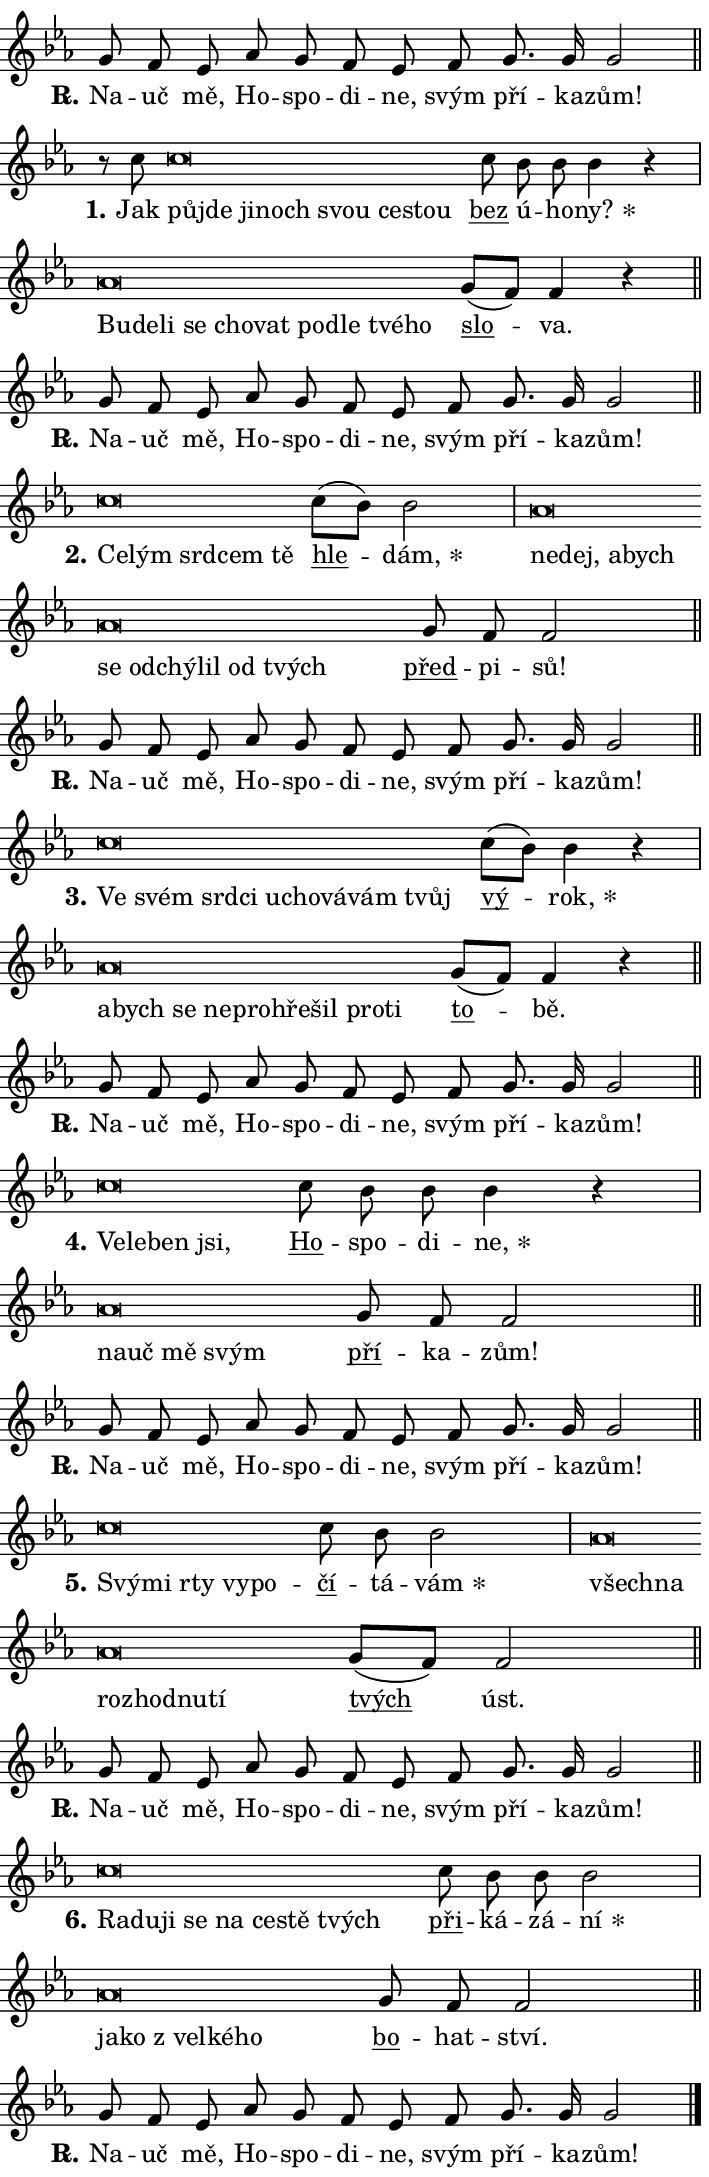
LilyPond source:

\version "2.24.0"
\header { tagline = "" }
\paper {
  indent = 0\cm
  top-margin = 0\cm
  right-margin = 0.13\cm % to fit lyric hyphens
  bottom-margin = 0\cm
  left-margin = 0\cm
  paper-width = 12\cm
  page-breaking = #ly:one-page-breaking
  system-system-spacing.basic-distance = #11
  score-system-spacing.basic-distance = #11
  ragged-last = ##f
}


%% Author: Thomas Morley
%% https://lists.gnu.org/archive/html/lilypond-user/2020-05/msg00002.html
#(define (line-position grob)
"Returns position of @var[grob} in current system:
   @code{'start}, if at first time-step
   @code{'end}, if at last time-step
   @code{'middle} otherwise
"
  (let* ((col (ly:item-get-column grob))
         (ln (ly:grob-object col 'left-neighbor))
         (rn (ly:grob-object col 'right-neighbor))
         (col-to-check-left (if (ly:grob? ln) ln col))
         (col-to-check-right (if (ly:grob? rn) rn col))
         (break-dir-left
           (and
             (ly:grob-property col-to-check-left 'non-musical #f)
             (ly:item-break-dir col-to-check-left)))
         (break-dir-right
           (and
             (ly:grob-property col-to-check-right 'non-musical #f)
             (ly:item-break-dir col-to-check-right))))
        (cond ((eqv? 1 break-dir-left) 'start)
              ((eqv? -1 break-dir-right) 'end)
              (else 'middle))))

#(define (tranparent-at-line-position vctor)
  (lambda (grob)
  "Relying on @code{line-position} select the relevant enry from @var{vctor}.
Used to determine transparency,"
    (case (line-position grob)
      ((end) (not (vector-ref vctor 0)))
      ((middle) (not (vector-ref vctor 1)))
      ((start) (not (vector-ref vctor 2))))))

noteHeadBreakVisibility =
#(define-music-function (break-visibility)(vector?)
"Makes @code{NoteHead}s transparent relying on @var{break-visibility}"
#{
  \override NoteHead.transparent =
    #(tranparent-at-line-position break-visibility)
#})

#(define delete-ledgers-for-transparent-note-heads
  (lambda (grob)
    "Reads whether a @code{NoteHead} is transparent.
If so this @code{NoteHead} is removed from @code{'note-heads} from
@var{grob}, which is supposed to be @code{LedgerLineSpanner}.
As a result ledgers are not printed for this @code{NoteHead}"
    (let* ((nhds-array (ly:grob-object grob 'note-heads))
           (nhds-list
             (if (ly:grob-array? nhds-array)
                 (ly:grob-array->list nhds-array)
                 '()))
           ;; Relies on the transparent-property being done before
           ;; Staff.LedgerLineSpanner.after-line-breaking is executed.
           ;; This is fragile ...
           (to-keep
             (remove
               (lambda (nhd)
                 (ly:grob-property nhd 'transparent #f))
               nhds-list)))
      ;; TODO find a better method to iterate over grob-arrays, similiar
      ;; to filter/remove etc for lists
      ;; For now rebuilt from scratch
      (set! (ly:grob-object grob 'note-heads)  '())
      (for-each
        (lambda (nhd)
          (ly:pointer-group-interface::add-grob grob 'note-heads nhd))
        to-keep))))

squashNotes = {
  \override NoteHead.X-extent = #'(-0.2 . 0.2)
  \override NoteHead.Y-extent = #'(-0.75 . 0)
  \override NoteHead.stencil =
    #(lambda (grob)
       (let ((pos (ly:grob-property grob 'staff-position)))
         (begin
           (if (< pos -7) (display "ERROR: Lower brevis then expected\n") (display ""))
           (if (<= pos -6) ly:text-interface::print ly:note-head::print))))
}
unSquashNotes = {
  \revert NoteHead.X-extent
  \revert NoteHead.Y-extent
  \revert NoteHead.stencil
}

hideNotes = \noteHeadBreakVisibility #begin-of-line-visible
unHideNotes = \noteHeadBreakVisibility #all-visible

% work-around for resetting accidentals
% https://lilypond.org/doc/v2.23/Documentation/notation/displaying-rhythms#unmetered-music
cadenzaMeasure = {
  \cadenzaOff
  \partial 1024 s1024
  \cadenzaOn
}

#(define-markup-command (accent layout props text) (markup?)
  "Underline accented syllable"
  (interpret-markup layout props
    #{\markup \override #'(offset . 4.3) \underline { #text }#}))

responsum = \markup \concat {
  "R" \hspace #-1.05 \path #0.1 #'((moveto 0 0.07) (lineto 0.9 0.8)) \hspace #0.05 "."
}

spaceSize = #0.6828661417322834 % exact space size for TeX Gyre Schola

\layout {
  \context {
    \Staff
    \remove "Time_signature_engraver"
    \override LedgerLineSpanner.after-line-breaking = #delete-ledgers-for-transparent-note-heads
  }
  \context {
    \Lyrics {
      \override LyricSpace.minimum-distance = \spaceSize
      \override LyricText.font-name = #"TeX Gyre Schola"
      \override LyricText.font-size = 1
      \override StanzaNumber.font-name = #"TeX Gyre Schola Bold"
      \override StanzaNumber.font-size = 1
    }
  }
  \context {
    \Score 
    \override NoteHead.text =
      #(lambda (grob) 
        (let ((pos (ly:grob-property grob 'staff-position)))
          #{\markup {
            \combine
              \halign #-0.55 \raise #(if (= pos -6) 0 0.5) \override #'(thickness . 2) \draw-line #'(3.2 . 0)
              \musicglyph "noteheads.sM1"
          }#}))
  }
}

% magnetic-lyrics.ily
%
%   written by
%     Jean Abou Samra <jean@abou-samra.fr>
%     Werner Lemberg <wl@gnu.org>
%
%   adapted by
%     Jiri Hon <jiri.hon@gmail.com>
%
% Version 2022-Apr-15

% https://www.mail-archive.com/lilypond-user@gnu.org/msg149350.html

#(define (Left_hyphen_pointer_engraver context)
   "Collect syllable-hyphen-syllable occurrences in lyrics and store
them in properties.  This engraver only looks to the left.  For
example, if the lyrics input is @code{foo -- bar}, it does the
following.

@itemize @bullet
@item
Set the @code{text} property of the @code{LyricHyphen} grob between
@q{foo} and @q{bar} to @code{foo}.

@item
Set the @code{left-hyphen} property of the @code{LyricText} grob with
text @q{foo} to the @code{LyricHyphen} grob between @q{foo} and
@q{bar}.
@end itemize

Use this auxiliary engraver in combination with the
@code{lyric-@/text::@/apply-@/magnetic-@/offset!} hook."
   (let ((hyphen #f)
         (text #f))
     (make-engraver
      (acknowledgers
       ((lyric-syllable-interface engraver grob source-engraver)
        (set! text grob)))
      (end-acknowledgers
       ((lyric-hyphen-interface engraver grob source-engraver)
        ;(when (not (grob::has-interface grob 'lyric-space-interface))
          (set! hyphen grob)));)
      ((stop-translation-timestep engraver)
       (when (and text hyphen)
         (ly:grob-set-object! text 'left-hyphen hyphen))
       (set! text #f)
       (set! hyphen #f)))))

#(define (lyric-text::apply-magnetic-offset! grob)
   "If the space between two syllables is less than the value in
property @code{LyricText@/.details@/.squash-threshold}, move the right
syllable to the left so that it gets concatenated with the left
syllable.

Use this function as a hook for
@code{LyricText@/.after-@/line-@/breaking} if the
@code{Left_@/hyphen_@/pointer_@/engraver} is active."
   (let ((hyphen (ly:grob-object grob 'left-hyphen #f)))
     (when hyphen
       (let ((left-text (ly:spanner-bound hyphen LEFT)))
         (when (grob::has-interface left-text 'lyric-syllable-interface)
           (let* ((common (ly:grob-common-refpoint grob left-text X))
                  (this-x-ext (ly:grob-extent grob common X))
                  (left-x-ext
                   (begin
                     ;; Trigger magnetism for left-text.
                     (ly:grob-property left-text 'after-line-breaking)
                     (ly:grob-extent left-text common X)))
                  ;; `delta` is the gap width between two syllables.
                  (delta (- (interval-start this-x-ext)
                            (interval-end left-x-ext)))
                  (details (ly:grob-property grob 'details))
                  (threshold (assoc-get 'squash-threshold details 0.2)))
             (when (< delta threshold)
               (let* (;; We have to manipulate the input text so that
                      ;; ligatures crossing syllable boundaries are not
                      ;; disabled.  For languages based on the Latin
                      ;; script this is essentially a beautification.
                      ;; However, for non-Western scripts it can be a
                      ;; necessity.
                      (lt (ly:grob-property left-text 'text))
                      (rt (ly:grob-property grob 'text))
                      (is-space (grob::has-interface hyphen 'lyric-space-interface))
                      (space (if is-space " " ""))
                      (extra-delta (if is-space spaceSize 0))
                      ;; Append new syllable.
                      (ltrt-space (if (and (string? lt) (string? rt))
                                (string-append lt space rt)
                                (make-concat-markup (list lt space rt))))
                      ;; Right-align `ltrt` to the right side.
                      (ltrt-space-markup (grob-interpret-markup
                               grob
                               (make-translate-markup
                                (cons (interval-length this-x-ext) 0)
                                (make-right-align-markup ltrt-space)))))
                 (begin
                   ;; Don't print `left-text`.
                   (ly:grob-set-property! left-text 'stencil #f)
                   ;; Set text and stencil (which holds all collected
                   ;; syllables so far) and shift it to the left.
                   (ly:grob-set-property! grob 'text ltrt-space)
                   (ly:grob-set-property! grob 'stencil ltrt-space-markup)
                   (ly:grob-translate-axis! grob (- (- delta extra-delta)) X))))))))))


#(define (lyric-hyphen::displace-bounds-first grob)
   ;; Make very sure this callback isn't triggered too early.
   (let ((left (ly:spanner-bound grob LEFT))
         (right (ly:spanner-bound grob RIGHT)))
     (ly:grob-property left 'after-line-breaking)
     (ly:grob-property right 'after-line-breaking)
     (ly:lyric-hyphen::print grob)))

squashThreshold = #0.4

\layout {
  \context {
    \Lyrics
    \consists #Left_hyphen_pointer_engraver
    \override LyricText.after-line-breaking =
      #lyric-text::apply-magnetic-offset!
    \override LyricHyphen.stencil = #lyric-hyphen::displace-bounds-first
    \override LyricText.details.squash-threshold = \squashThreshold
    \override LyricHyphen.minimum-distance = 0
    \override LyricHyphen.minimum-length = \squashThreshold
  }
}

squashText = \override LyricText.details.squash-threshold = 9999
unSquashText = \override LyricText.details.squash-threshold = \squashThreshold

leftText = \override LyricText.self-alignment-X = #LEFT
unLeftText = \revert LyricText.self-alignment-X

starOffset = #(lambda (grob) 
                (let ((x_offset (ly:self-alignment-interface::aligned-on-x-parent grob)))
                  (if (= x_offset 0) 0 (+ x_offset 1.2))))

star = #(define-music-function (syllable)(string?)
"Append star separator at the end of a syllable"
#{
  \once \override LyricText.X-offset = #starOffset
  \lyricmode { \markup {
    #syllable
    \override #'((font-name . "TeX Gyre Schola Bold")) \hspace #0.2 \lower #0.65 \larger "*"
  } }
#})

starAccent = #(define-music-function (syllable)(string?)
"Append star separator at the end of a syllable and make accent"
#{
  \once \override LyricText.X-offset = #starOffset
  \lyricmode { \markup {
    \accent #syllable
    \override #'((font-name . "TeX Gyre Schola Bold")) \hspace #0.2 \lower #0.65 \larger "*"
  } }
#})

breath = #(define-music-function (syllable)(string?)
"Append breathing indicator at the end of a syllable"
#{
  \lyricmode { \markup { #syllable "+" } }
#})

optionalBreath = #(define-music-function (syllable)(string?)
"Append optional breathing indicator at the end of a syllable"
#{
  \lyricmode { \markup { #syllable "(+)" } }
#})


\score {
    <<
        \new Voice = "melody" { \cadenzaOn \key es \major \relative { g'8 f es as g f \bar "" es f g8. g16 g2 \cadenzaMeasure \bar "||" \break } }
        \new Lyrics \lyricsto "melody" { \lyricmode { \set stanza = \responsum
Na -- uč mě, Ho -- spo -- di -- ne, svým pří -- ka -- zům! } }
    >>
    \layout {}
}

\score {
    <<
        \new Voice = "melody" { \cadenzaOn \key es \major \relative { r8 c''8 \squashNotes c\breve*1/16 \hideNotes \breve*1/16 \bar "" \breve*1/16 \bar "" \breve*1/16 \bar "" \breve*1/16 \bar "" \breve*1/16 \breve*1/16 \bar "" \unHideNotes \unSquashNotes \bar "" c8 bes bes bes4 r \cadenzaMeasure \bar "|" \squashNotes as\breve*1/16 \hideNotes \breve*1/16 \bar "" \breve*1/16 \bar "" \breve*1/16 \bar "" \breve*1/16 \bar "" \breve*1/16 \bar "" \breve*1/16 \bar "" \breve*1/16 \bar "" \breve*1/16 \breve*1/16 \bar "" \unHideNotes \unSquashNotes \bar "" g8[( f)] f4 r \cadenzaMeasure \bar "||" \break } }
        \new Lyrics \lyricsto "melody" { \lyricmode { \set stanza = "1."
Jak \leftText půj -- \squashText de ji -- noch svou ce -- stou \unLeftText \unSquashText \markup \accent bez ú -- ho -- \star ny? \leftText Bu -- \squashText de -- li se cho -- vat po -- dle tvé -- ho \unLeftText \unSquashText \markup \accent slo -- va. } }
    >>
    \layout {}
}

\score {
    <<
        \new Voice = "melody" { \cadenzaOn \key es \major \relative { g'8 f es as g f \bar "" es f g8. g16 g2 \cadenzaMeasure \bar "||" \break } }
        \new Lyrics \lyricsto "melody" { \lyricmode { \set stanza = \responsum
Na -- uč mě, Ho -- spo -- di -- ne, svým pří -- ka -- zům! } }
    >>
    \layout {}
}

\score {
    <<
        \new Voice = "melody" { \cadenzaOn \key es \major \relative { \squashNotes c''\breve*1/16 \hideNotes \breve*1/16 \bar "" \breve*1/16 \bar "" \breve*1/16 \breve*1/16 \bar "" \unHideNotes \unSquashNotes \bar "" c8[( bes)] bes2 \cadenzaMeasure \bar "|" \squashNotes as\breve*1/16 \hideNotes \breve*1/16 \bar "" \breve*1/16 \bar "" \breve*1/16 \bar "" \breve*1/16 \bar "" \breve*1/16 \bar "" \breve*1/16 \bar "" \breve*1/16 \bar "" \breve*1/16 \breve*1/16 \bar "" \unHideNotes \unSquashNotes \bar "" g8 f f2 \cadenzaMeasure \bar "||" \break } }
        \new Lyrics \lyricsto "melody" { \lyricmode { \set stanza = "2."
\leftText Ce -- \squashText lým srd -- cem tě \unLeftText \unSquashText \markup \accent hle -- \star dám, \leftText ne -- \squashText dej, a -- bych se od -- chý -- lil od tvých \unLeftText \unSquashText \markup \accent před -- pi -- sů! } }
    >>
    \layout {}
}

\score {
    <<
        \new Voice = "melody" { \cadenzaOn \key es \major \relative { g'8 f es as g f \bar "" es f g8. g16 g2 \cadenzaMeasure \bar "||" \break } }
        \new Lyrics \lyricsto "melody" { \lyricmode { \set stanza = \responsum
Na -- uč mě, Ho -- spo -- di -- ne, svým pří -- ka -- zům! } }
    >>
    \layout {}
}

\score {
    <<
        \new Voice = "melody" { \cadenzaOn \key es \major \relative { \squashNotes c''\breve*1/16 \hideNotes \breve*1/16 \bar "" \breve*1/16 \bar "" \breve*1/16 \bar "" \breve*1/16 \bar "" \breve*1/16 \bar "" \breve*1/16 \bar "" \breve*1/16 \breve*1/16 \bar "" \unHideNotes \unSquashNotes \bar "" c8[( bes)] bes4 r \cadenzaMeasure \bar "|" \squashNotes as\breve*1/16 \hideNotes \breve*1/16 \bar "" \breve*1/16 \bar "" \breve*1/16 \bar "" \breve*1/16 \bar "" \breve*1/16 \bar "" \breve*1/16 \bar "" \breve*1/16 \breve*1/16 \bar "" \unHideNotes \unSquashNotes \bar "" g8[( f)] f4 r \cadenzaMeasure \bar "||" \break } }
        \new Lyrics \lyricsto "melody" { \lyricmode { \set stanza = "3."
\leftText Ve \squashText svém srd -- ci u -- cho -- vá -- vám tvůj \unLeftText \unSquashText \markup \accent vý -- \star rok, \leftText a -- \squashText bych se ne -- pro -- hře -- šil pro -- ti \unLeftText \unSquashText \markup \accent to -- bě. } }
    >>
    \layout {}
}

\score {
    <<
        \new Voice = "melody" { \cadenzaOn \key es \major \relative { g'8 f es as g f \bar "" es f g8. g16 g2 \cadenzaMeasure \bar "||" \break } }
        \new Lyrics \lyricsto "melody" { \lyricmode { \set stanza = \responsum
Na -- uč mě, Ho -- spo -- di -- ne, svým pří -- ka -- zům! } }
    >>
    \layout {}
}

\score {
    <<
        \new Voice = "melody" { \cadenzaOn \key es \major \relative { \squashNotes c''\breve*1/16 \hideNotes \breve*1/16 \bar "" \breve*1/16 \breve*1/16 \bar "" \unHideNotes \unSquashNotes \bar "" c8 bes bes bes4 r \cadenzaMeasure \bar "|" \squashNotes as\breve*1/16 \hideNotes \breve*1/16 \bar "" \breve*1/16 \breve*1/16 \bar "" \unHideNotes \unSquashNotes \bar "" g8 f f2 \cadenzaMeasure \bar "||" \break } }
        \new Lyrics \lyricsto "melody" { \lyricmode { \set stanza = "4."
\leftText Ve -- \squashText le -- ben jsi, \unLeftText \unSquashText \markup \accent Ho -- spo -- di -- \star ne, \leftText na -- \squashText uč mě svým \unLeftText \unSquashText \markup \accent pří -- ka -- zům! } }
    >>
    \layout {}
}

\score {
    <<
        \new Voice = "melody" { \cadenzaOn \key es \major \relative { g'8 f es as g f \bar "" es f g8. g16 g2 \cadenzaMeasure \bar "||" \break } }
        \new Lyrics \lyricsto "melody" { \lyricmode { \set stanza = \responsum
Na -- uč mě, Ho -- spo -- di -- ne, svým pří -- ka -- zům! } }
    >>
    \layout {}
}

\score {
    <<
        \new Voice = "melody" { \cadenzaOn \key es \major \relative { \squashNotes c''\breve*1/16 \hideNotes \breve*1/16 \bar "" \breve*1/16 \bar "" \breve*1/16 \breve*1/16 \bar "" \unHideNotes \unSquashNotes \bar "" c8 bes bes2 \cadenzaMeasure \bar "|" \squashNotes as\breve*1/16 \hideNotes \breve*1/16 \bar "" \breve*1/16 \bar "" \breve*1/16 \bar "" \breve*1/16 \breve*1/16 \bar "" \unHideNotes \unSquashNotes \bar "" g8[( f)] f2 \cadenzaMeasure \bar "||" \break } }
        \new Lyrics \lyricsto "melody" { \lyricmode { \set stanza = "5."
\leftText Svý -- \squashText mi rty vy -- po -- \unLeftText \unSquashText \markup \accent čí -- tá -- \star vám \leftText všech -- \squashText na roz -- hod -- nu -- tí \unLeftText \unSquashText \markup \accent tvých úst. } }
    >>
    \layout {}
}

\score {
    <<
        \new Voice = "melody" { \cadenzaOn \key es \major \relative { g'8 f es as g f \bar "" es f g8. g16 g2 \cadenzaMeasure \bar "||" \break } }
        \new Lyrics \lyricsto "melody" { \lyricmode { \set stanza = \responsum
Na -- uč mě, Ho -- spo -- di -- ne, svým pří -- ka -- zům! } }
    >>
    \layout {}
}

\score {
    <<
        \new Voice = "melody" { \cadenzaOn \key es \major \relative { \squashNotes c''\breve*1/16 \hideNotes \breve*1/16 \bar "" \breve*1/16 \bar "" \breve*1/16 \bar "" \breve*1/16 \bar "" \breve*1/16 \bar "" \breve*1/16 \breve*1/16 \bar "" \unHideNotes \unSquashNotes \bar "" c8 bes bes bes2 \cadenzaMeasure \bar "|" \squashNotes as\breve*1/16 \hideNotes \breve*1/16 \bar "" \breve*1/16 \bar "" \breve*1/16 \breve*1/16 \bar "" \unHideNotes \unSquashNotes \bar "" g8 f f2 \cadenzaMeasure \bar "||" \break } }
        \new Lyrics \lyricsto "melody" { \lyricmode { \set stanza = "6."
\leftText Ra -- \squashText du -- ji se na ce -- stě tvých \unLeftText \unSquashText \markup \accent při -- ká -- zá -- \star ní \leftText ja -- \squashText ko "z vel" -- ké -- ho \unLeftText \unSquashText \markup \accent bo -- hat -- ství. } }
    >>
    \layout {}
}

\score {
    <<
        \new Voice = "melody" { \cadenzaOn \key es \major \relative { g'8 f es as g f \bar "" es f g8. g16 g2 \cadenzaMeasure \bar "||" \break } \bar "|." }
        \new Lyrics \lyricsto "melody" { \lyricmode { \set stanza = \responsum
Na -- uč mě, Ho -- spo -- di -- ne, svým pří -- ka -- zům! } }
    >>
    \layout {}
}
